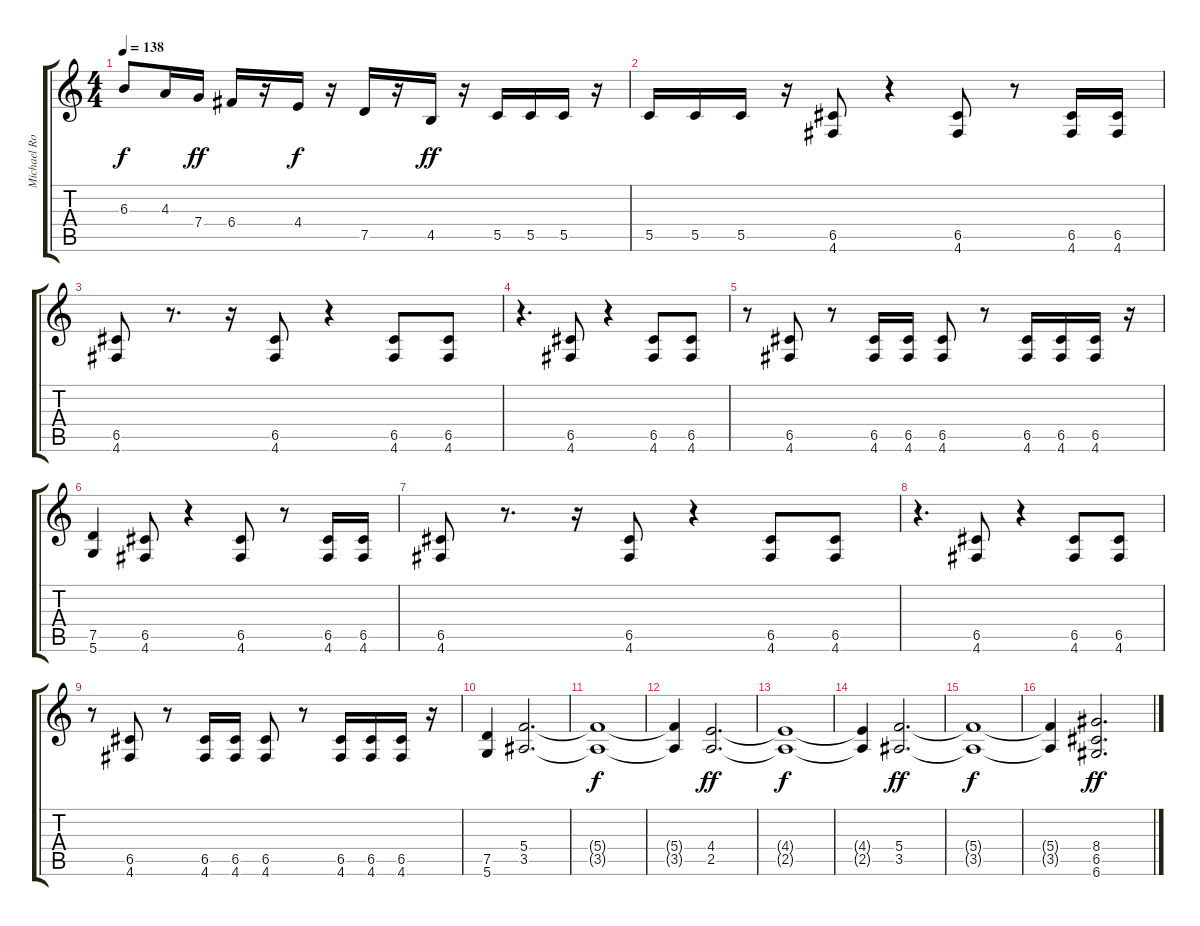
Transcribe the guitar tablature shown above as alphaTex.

\track ("Michael Romeo" "Michael Ro") {instrument distortionguitar}
\staff {score tabs}
\tuning (D4 A3 F3 C3 G2 D2) {hide}
\ts (4 4)
\tempo 138
\clef g2
\ks c
6.3.8{dy f} 4.3.16 7.4.16{dy ff} 6.4.16 r.16 4.4.16{dy f} r.16 7.5.16 r.16 4.5.16{dy ff} r.16 5.5.16 5.5.16 5.5.16 r.16 |
5.5.16 5.5.16 5.5.16 r.16 (6.5 4.6).8 r.4 (6.5 4.6).8 r.8 (6.5 4.6).16 (6.5 4.6).16 |
(6.5 4.6).8 r.8{d} r.16 (6.5 4.6).8 r.4 (6.5 4.6).8 (6.5 4.6).8 |
r.4{d} (6.5 4.6).8 r.4 (6.5 4.6).8 (6.5 4.6).8 |
r.8 (6.5 4.6).8 r.8 (6.5 4.6).16 (6.5 4.6).16 (6.5 4.6).8 r.8 (6.5 4.6).16 (6.5 4.6).16 (6.5 4.6).16 r.16 |
(7.5 5.6).4 (6.5 4.6).8 r.4 (6.5 4.6).8 r.8 (6.5 4.6).16 (6.5 4.6).16 |
(6.5 4.6).8 r.8{d} r.16 (6.5 4.6).8 r.4 (6.5 4.6).8 (6.5 4.6).8 |
r.4{d} (6.5 4.6).8 r.4 (6.5 4.6).8 (6.5 4.6).8 |
r.8 (6.5 4.6).8 r.8 (6.5 4.6).16 (6.5 4.6).16 (6.5 4.6).8 r.8 (6.5 4.6).16 (6.5 4.6).16 (6.5 4.6).16 r.16 |
(7.5 5.6).4 (5.4 3.5).2{d} |
(5.4{t} 3.5{t}).1{dy f} |
(5.4{t} 3.5{t}).4 (4.4 2.5).2{d dy ff} |
(4.4{t} 2.5{t}).1{dy f} |
(4.4{t} 2.5{t}).4 (5.4 3.5).2{d dy ff} |
(5.4{t} 3.5{t}).1{dy f} |
(5.4{t} 3.5{t}).4 (8.4 6.5 6.6).2{d dy ff}
